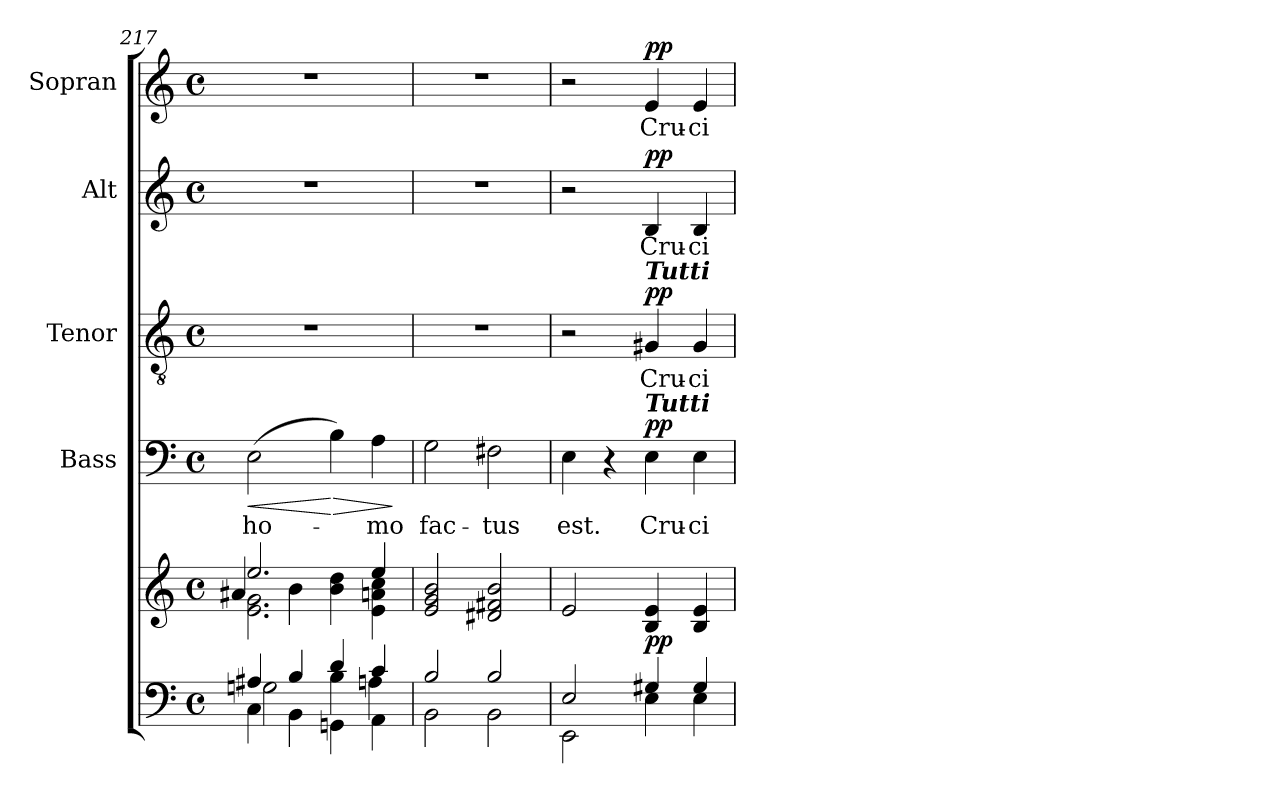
**kern	**kern	**dynam	**kern	**text	**dynam	**kern	**text	**dynam	**kern	**text	**dynam	**kern	**text	**dynam
*part5	*part5	*part5	*part4	*part4	*part4	*part3	*part3	*part3	*part2	*part2	*part2	*part1	*part1	*part1
*staff6	*staff5	*staff5/6	*staff4	*staff4	*staff4	*staff3	*staff3	*staff3	*staff2	*staff2	*staff2	*staff1	*staff1	*staff1
*	*	*	*I"Bass	*	*	*I"Tenor	*	*	*I"Alt	*	*	*I"Sopran	*	*
*	*	*	*I'B.	*	*	*I'T.	*	*	*I'A.	*	*	*I'S.	*	*
!!LO:PB:g=z
*clefF4	*clefG2	*	*clefF4	*	*	*clefGv2	*	*	*clefG2	*	*	*clefG2	*	*
*k[]	*k[]	*	*k[]	*	*	*k[]	*	*	*k[]	*	*	*k[]	*	*
*C:	*C:	*	*C:	*	*	*C:	*	*	*C:	*	*	*C:	*	*
*M4/4	*M4/4	*	*M4/4	*	*	*M4/4	*	*	*M4/4	*	*	*M4/4	*	*
*met(c)	*met(c)	*	*met(c)	*	*	*met(c)	*	*	*met(c)	*	*	*met(c)	*	*
=217	=217	=217	=217	=217	=217	=217	=217	=217	=217	=217	=217	=217	=217	=217
*^	*^	*	*	*	*	*	*	*	*	*	*	*	*	*
*	*^	*	*^	*	*	*	*	*	*	*	*	*	*	*	*	*
!	!	!	!	!	!	!	!	!LO:LY:b	!LO:HP:b	!	!	!	!	!	!	!	!	!
4A#X/	4C\	2Gn\	2.ee/	2.e\ 2.g\	4a#X/	.	(>2E\	ho-	<	1r	.	.	1r	.	.	1r	.	.
4B/	4BB\	.	.	.	4b\	.	.	.	.	.	.	.	.	.	.	.	.	.
!	!	!	!	!	!	!	!	!	!LO:HP:n=1:b	!	!	!	!	!	!	!	!	!
4d/	4GGn\	4B\	.	.	4b\ 4dd\	.	4B\)	.	[ >	.	.	.	.	.	.	.	.	.
!	!	!	!	!	!	!	!	!LO:LY:b	!	!	!	!	!	!	!	!	!	!
4c/	4AA\	4A\	4ee/	4e\ 4an\ 4cc\	4ryy	.	4A\	-mo	.	.	.	.	.	.	.	.	.	.
*v	*v	*v	*	*	*	*	*	*	*	*	*	*	*	*	*	*	*	*
*	*v	*v	*v	*	*	*	*	*	*	*	*	*	*	*	*	*
.	.	.	.	.	]	.	.	.	.	.	.	.	.	.
=218	=218	=218	=218	=218	=218	=218	=218	=218	=218	=218	=218	=218	=218	=218
*^	*	*	*	*	*	*	*	*	*	*	*	*	*	*
!	!	!	!	!	!LO:LY:b	!	!	!	!	!	!	!	!	!	!
2B/	2BB\	2e/ 2g/ 2b/	.	2G\	fac-	.	1r	.	.	1r	.	.	1r	.	.
!	!	!	!	!	!LO:LY:b	!	!	!	!	!	!	!	!	!	!
2B/	2BB\	2d#X/ 2f#X/ 2b/	.	2F#X\	-tus	.	.	.	.	.	.	.	.	.	.
=219	=219	=219	=219	=219	=219	=219	=219	=219	=219	=219	=219	=219	=219	=219	=219
!	!	!	!	!	!LO:LY:b	!	!	!	!	!	!	!	!	!	!
2E/	2EE\	2e/	.	4E\	est.	.	2r	.	.	2r	.	.	2r	.	.
.	.	.	.	4r	.	.	.	.	.	.	.	.	.	.	.
!	!	!	!	!	!	!	!LO:TX:a:Bi:t=Tutti	!	!	!	!	!	!	!	!
!	!	!	!	!LO:TX:a:Bi:t=Tutti	!	!	!	!	!	!	!	!	!	!	!
!	!	!	!LO:DY:b	!	!LO:LY:b	!LO:DY:a	!	!LO:LY:b	!LO:DY:a	!	!LO:LY:b	!LO:DY:a	!	!LO:LY:b	!LO:DY:a
4G#X/	4E\	4B/ 4e/	pp	4E\	Cru-	pp	4G#X/	Cru-	pp	4B/	Cru-	pp	4e/	Cru-	pp
!	!	!	!	!	!LO:LY:b	!	!	!LO:LY:b	!	!	!LO:LY:b	!	!	!LO:LY:b	!
4G#/	4E\	4B/ 4e/	.	4E\	-ci-	.	4G#/	-ci-	.	4B/	-ci-	.	4e/	-ci-	.
*v	*v	*	*	*	*	*	*	*	*	*	*	*	*	*	*
=	=	=	=	=	=	=	=	=	=	=	=	=	=	=
*-	*-	*-	*-	*-	*-	*-	*-	*-	*-	*-	*-	*-	*-	*-
